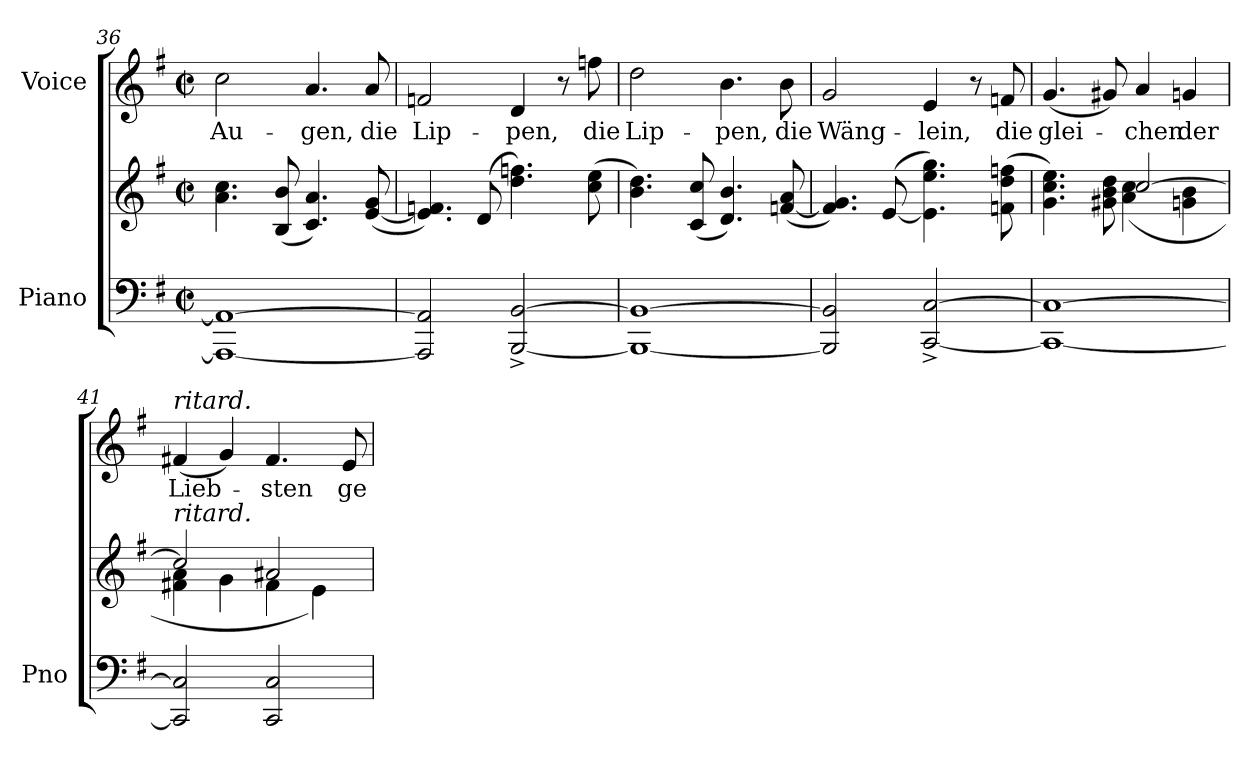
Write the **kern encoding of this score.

**kern	**kern	**kern	**text
*part2	*part2	*part1	*part1
*staff3	*staff2	*staff1	*staff1
*I"Piano	*	*I"Voice	*
*I'Pno	*	*	*
*clefF4	*clefG2	*clefG2	*
*k[f#]	*k[f#]	*k[f#]	*
*M2/2	*M2/2	*M2/2	*
*met(c|)	*met(c|)	*met(c|)	*
=36	=36	=36	=36
!	!	!	!LO:LY:b
1AAA_ 1AA_	4.a\ 4.cc\	2cc\	Au-
.	(8B/ 8b/	.	.
!	!	!	!LO:LY:b
.	4.c/ 4.a/)	4.a/	-gen,
!	!	!	!LO:LY:b
.	([8e/ 8g/	8a/	die
=37	=37	=37	=37
!	!	!	!LO:LY:b
2AAA/] 2AA/]	4.e/] 4.fn/)	2fn/	Lip-
.	(8d/	.	.
!	!	!	!LO:LY:b
[2BBB/^> [2BB/^>	4.dd\ 4.ffn\)	4d/	-pen,
.	.	8r	.
!	!	!	!LO:LY:b
.	(8cc\ 8ee\	8ffn\	die
=38	=38	=38	=38
!	!	!	!LO:LY:b
1BBB_ 1BB_	4.b\ 4.dd\)	2dd\	Lip-
.	(8c/ 8cc/	.	.
!	!	!	!LO:LY:b
.	4.d/ 4.b/)	4.b\	-pen,
!	!	!	!LO:LY:b
.	([8fn/ 8a/	8b\	die
=39	=39	=39	=39
!	!	!	!LO:LY:b
2BBB/] 2BB/]	4.f/] 4.g/)	2g/	Wäng-
.	([<8e/	.	.
!	!	!	!LO:LY:b
[2CC/^> [2C/^>	4.e\] 4.ee\ 4.gg\)	4e/	-lein,
.	.	8r	.
!	!	!	!LO:LY:b
.	(8fn\ 8dd\ 8ffn\	8fn/	die
!!LO:LB:g=z
=40	=40	=40	=40
*	*^	*	*
!	!	!	!	!LO:LY:b
1CC_ 1C_	4.g\ 4.cc\ 4.ee\)	2ryy	(4.g/	glei-
.	8g#X\ 8b\ 8dd\	.	8g#X/)	.
!	!	!	!	!LO:LY:b
.	[2cc/	(4a\ 4cc\	4a/	-chen
!	!	!	!	!LO:LY:b
.	.	4gn\ 4b\	4gn/	der
=41	=41	=41	=41	=41
!	!	!	!LO:TX:a:i:t=ritard.	!
!	!LO:TX:a:i:t=ritard.	!	!	!
!	!	!	!	!LO:LY:b
2CC/] 2C/]	2cc/]	4f#X\ 4a\	(4f#X/	Lieb-
.	.	4g\	4g/)	.
!	!	!	!	!LO:LY:b
2CC/ 2C/	2a#X/	4f#\	4.f#/	-sten
.	.	4e\)	.	.
!	!	!	!	!LO:LY:b
.	.	.	8e/	ge-
*	*v	*v	*	*
=	=	=	=
*-	*-	*-	*-
